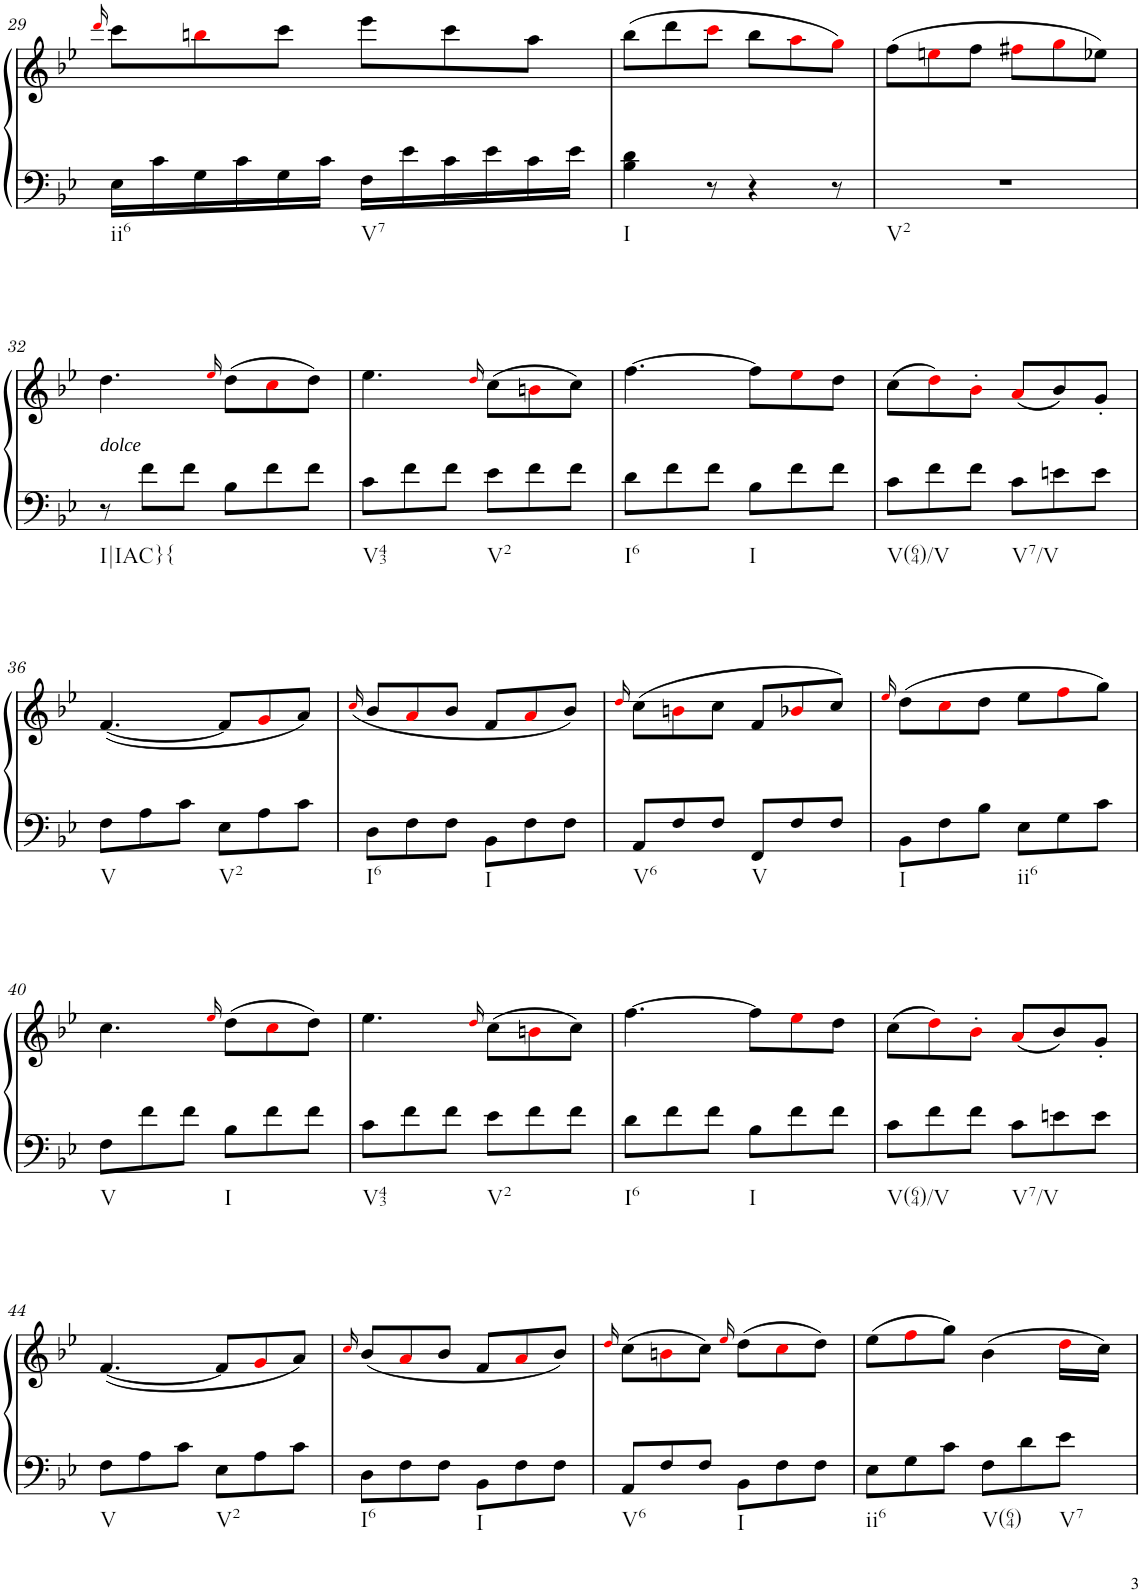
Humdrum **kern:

**kern	**kern
*part1	*part1
*staff2	*staff1
*I"Klavier linke Hand	*
!!LO:PB:g=z
*clefG2	*clefG2
*k[b-e-]	*k[b-e-]
*M6/8	*M6/8
=29	=29
.	16qdddi/
!LO:TX:b:t=ii6	!
16E-\LL	8ccc\L
16c\	.
16G\	8bbni\
16c\	.
16G\	8ccc\J
16c\JJ	.
!LO:TX:b:t=V7	!
16F\LL	8eee-\L
16e-\	.
16c\	8ccc\
16e-\	.
16c\	8aa\J
16e-\JJ	.
=30	=30
!LO:TX:b:t=I	!
4B-\ 4d\	(8bb-\L
.	8ddd\
8r	8ccci\J
4r	8bb-\L
.	8aai\
8r	8ggi\J)
=31	=31
!LO:TX:b:t=V2	!
2.r	(8ff\L
.	8eeni\
.	8ff\J
.	8ff#Xi\L
.	8ggi\
.	8ee-X\J)
!!LO:LB:g=z
=32	=32
!	!LO:TX:b:i:t=dolce
!LO:TX:b:t=I|IAC}{	!
8r	4.dd\
8f\L	.
8f\J	.
.	16qee-i/
8B-\L	(8dd\L
8f\	8cci\
8f\J	8dd\J)
=33	=33
!LO:TX:b:t=V43	!
8c\L	4.ee-\
8f\	.
8f\J	.
.	16qddi/
!LO:TX:b:t=V2	!
8e-\L	(8cc\L
8f\	8bni\
8f\J	8cc\J)
=34	=34
!LO:TX:b:t=I6	!
8d\L	[4.ff\
8f\	.
8f\J	.
!LO:TX:b:t=I	!
8B-\L	8ff\L]
8f\	8ee-i\
8f\J	8dd\J
=35	=35
!LO:TX:b:t=V(64)/V	!
8c\L	(8cc\L
8f\	8ddi\)
8f\J	8b-'i\J
!LO:TX:b:t=V7/V	!
8c\L	(8ai/L
8en\	8b-/)
8e\J	8g'/J
!!LO:LB:g=z
=36	=36
!LO:TX:b:t=V	!
8F\L	([4.f/
8A\	.
8c\J	.
!LO:TX:b:t=V2	!
8E-\L	8f/L]
8A\	8gi/
8c\J	8a/J)
=37	=37
.	(16qcci/
!LO:TX:b:t=I6	!
8D\L	8b-/L
8F\	8ai/
8F\J	8b-/J
!LO:TX:b:t=I	!
8BB-\L	8f/L
8F\	8ai/
8F\J	8b-/J)
=38	=38
.	16qddi/
!LO:TX:b:t=V6	!
8AA/L	(8cc\L
8F/	8bni\
8F/J	8cc\J
!LO:TX:b:t=V	!
8FF/L	8f/L
8F/	8b-Xi/
8F/J	8cc/J)
=39	=39
.	16qee-i/
!LO:TX:b:t=I	!
8BB-\L	(8dd\L
8F\	8cci\
8B-\J	8dd\J
!LO:TX:b:t=ii6	!
8E-\L	8ee-\L
8G\	8ffi\
8c\J	8gg\J)
!!LO:LB:g=z
=40	=40
!LO:TX:b:t=V	!
8F\L	4.cc\
8f\	.
8f\J	.
.	16qee-i/
!LO:TX:b:t=I	!
8B-\L	(8dd\L
8f\	8cci\
8f\J	8dd\J)
=41	=41
!LO:TX:b:t=V43	!
8c\L	4.ee-\
8f\	.
8f\J	.
.	16qddi/
!LO:TX:b:t=V2	!
8e-\L	(8cc\L
8f\	8bni\
8f\J	8cc\J)
=42	=42
!LO:TX:b:t=I6	!
8d\L	[4.ff\
8f\	.
8f\J	.
!LO:TX:b:t=I	!
8B-\L	8ff\L]
8f\	8ee-i\
8f\J	8dd\J
=43	=43
!LO:TX:b:t=V(64)/V	!
8c\L	(8cc\L
8f\	8ddi\)
8f\J	8b-'i\J
!LO:TX:b:t=V7/V	!
8c\L	(8ai/L
8en\	8b-/)
8e\J	8g'/J
!!LO:LB:g=z
=44	=44
!LO:TX:b:t=V	!
8F\L	([4.f/
8A\	.
8c\J	.
!LO:TX:b:t=V2	!
8E-\L	8f/L]
8A\	8gi/
8c\J	8a/J)
=45	=45
.	16qcci/
!LO:TX:b:t=I6	!
8D\L	(8b-/L
8F\	8ai/
8F\J	8b-/J
!LO:TX:b:t=I	!
8BB-\L	8f/L
8F\	8ai/
8F\J	8b-/J)
=46	=46
.	16qddi/
!LO:TX:b:t=V6	!
8AA/L	(8cc\L
8F/	8bni\
8F/J	8cc\J)
.	16qee-i/
!LO:TX:b:t=I	!
8BB-\L	(8dd\L
8F\	8cci\
8F\J	8dd\J)
=47	=47
!LO:TX:b:t=ii6	!
8E-\L	(8ee-\L
8G\	8ffi\
8c\J	8gg\J)
!LO:TX:b:t=V(64)	!
8F\L	(4b-\
8d\	.
!LO:TX:b:t=V7	!
8e-\J	16ddi\LL
.	16cc\JJ)
=	=
*-	*-
